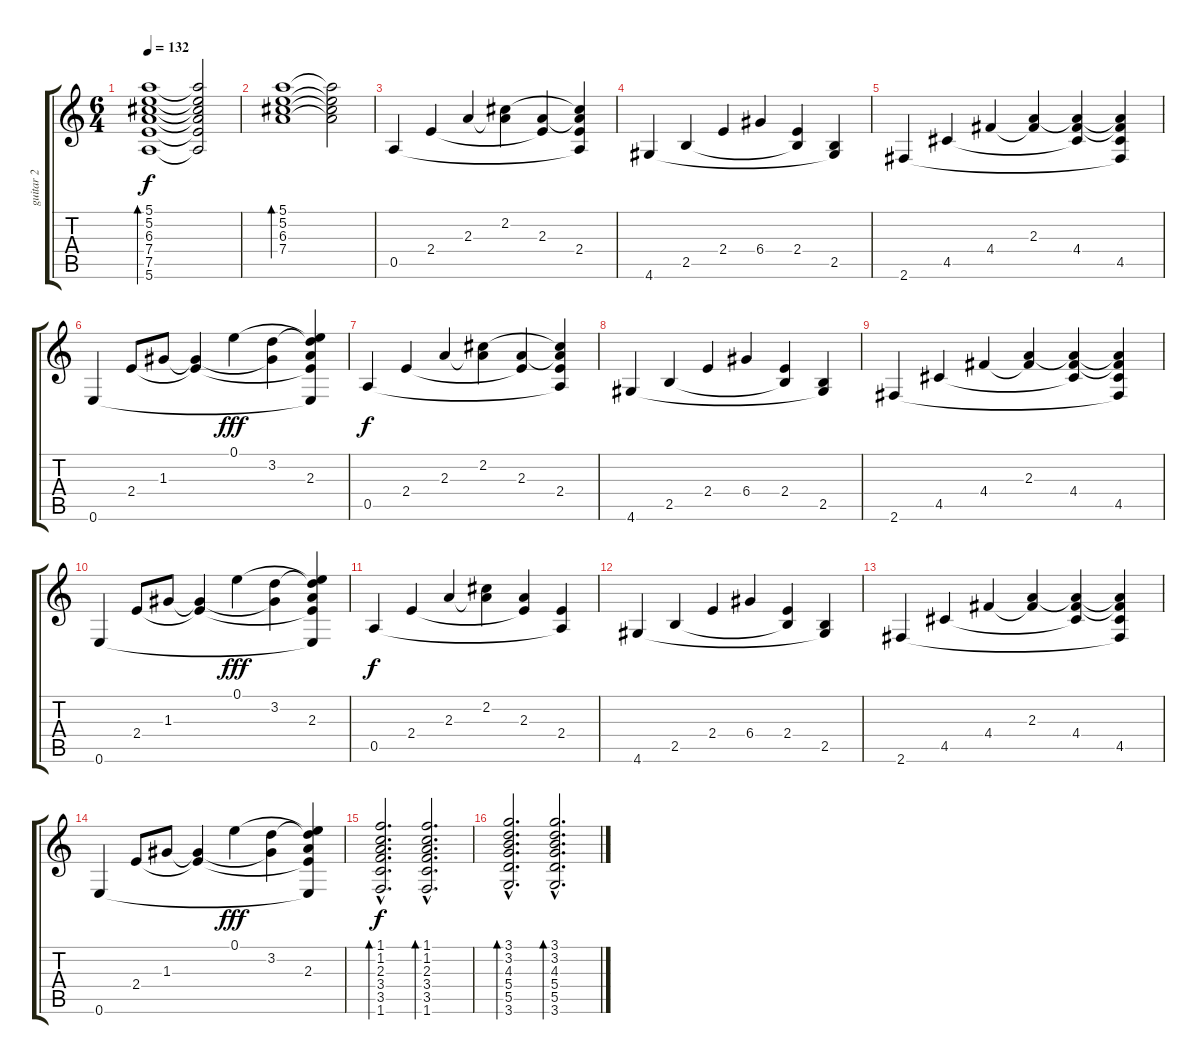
\track ("guitar 2" "guitar 2") {instrument electricguitarjazz}
\staff {score tabs}
\tuning (E4 B3 G3 D3 A2 E2) {hide}
\ts (6 4)
\tempo 132
\clef g2
\ks c
(5.1 5.2 6.3 7.4 7.5 5.6).1{bd 60 dy f} (5.1{t} 5.2{t} 6.3{t} 7.4{t} 7.5{t} 5.6{t}).2 |
(5.1 5.2 6.3 7.4).1{bd 60} (5.1{t} 5.2{t} 6.3{t} 7.4{t}).2 |
0.5.4 2.4.4 2.3.4 (2.2 2.3{t}).4 (2.3 2.4{t}).4 (2.2{t} 2.3{t} 2.4 0.5{t}).4 |
4.6.4 2.5.4 2.4.4 6.4.4 (2.4 2.5{t}).4 (2.5 4.6{t}).4 |
2.6.4 4.5.4 4.4.4 (2.3 4.4{t}).4 (2.3{t} 4.4 4.5{t}).4 (2.3{t} 4.4{t} 4.5 2.6{t}).4 |
0.6.4 2.4.8 1.3.8 (1.3{t} 2.4{t}).4 0.1.4{dy fff} (3.2 1.3{t}).4 (0.1{t} 3.2{t} 2.3 2.4{t} 0.6{t}).4 |
0.5.4{dy f} 2.4.4 2.3.4 (2.2 2.3{t}).4 (2.3 2.4{t}).4 (2.2{t} 2.3{t} 2.4 0.5{t}).4 |
4.6.4 2.5.4 2.4.4 6.4.4 (2.4 2.5{t}).4 (2.5 4.6{t}).4 |
2.6.4 4.5.4 4.4.4 (2.3 4.4{t}).4 (2.3{t} 4.4 4.5{t}).4 (2.3{t} 4.4{t} 4.5 2.6{t}).4 |
0.6.4 2.4.8 1.3.8 (1.3{t} 2.4{t}).4 0.1.4{dy fff} (3.2 1.3{t}).4 (0.1{t} 3.2{t} 2.3 2.4{t} 0.6{t}).4 |
0.5.4{dy f} 2.4.4 2.3.4 (2.2 2.3{t}).4 (2.3 2.4{t}).4 (2.4 0.5{t}).4 |
4.6.4 2.5.4 2.4.4 6.4.4 (2.4 2.5{t}).4 (2.5 4.6{t}).4 |
2.6.4 4.5.4 4.4.4 (2.3 4.4{t}).4 (2.3{t} 4.4 4.5{t}).4 (2.3{t} 4.4{t} 4.5 2.6{t}).4 |
0.6.4 2.4.8 1.3.8 (1.3{t} 2.4{t}).4 0.1.4{dy fff} (3.2 1.3{t}).4 (0.1{t} 3.2{t} 2.3 2.4{t} 0.6{t}).4 |
(1.1{hac} 1.2{hac} 2.3{hac} 3.4{hac} 3.5{hac} 1.6{hac}).2{d bd 60 dy f} (1.1{hac} 1.2{hac} 2.3{hac} 3.4{hac} 3.5{hac} 1.6{hac}).2{d bd 60} |
(3.1{hac} 3.2{hac} 4.3{hac} 5.4{hac} 5.5{hac} 3.6{hac}).2{d bd 60} (3.1{hac} 3.2{hac} 4.3{hac} 5.4{hac} 5.5{hac} 3.6{hac}).2{d bd 60}
